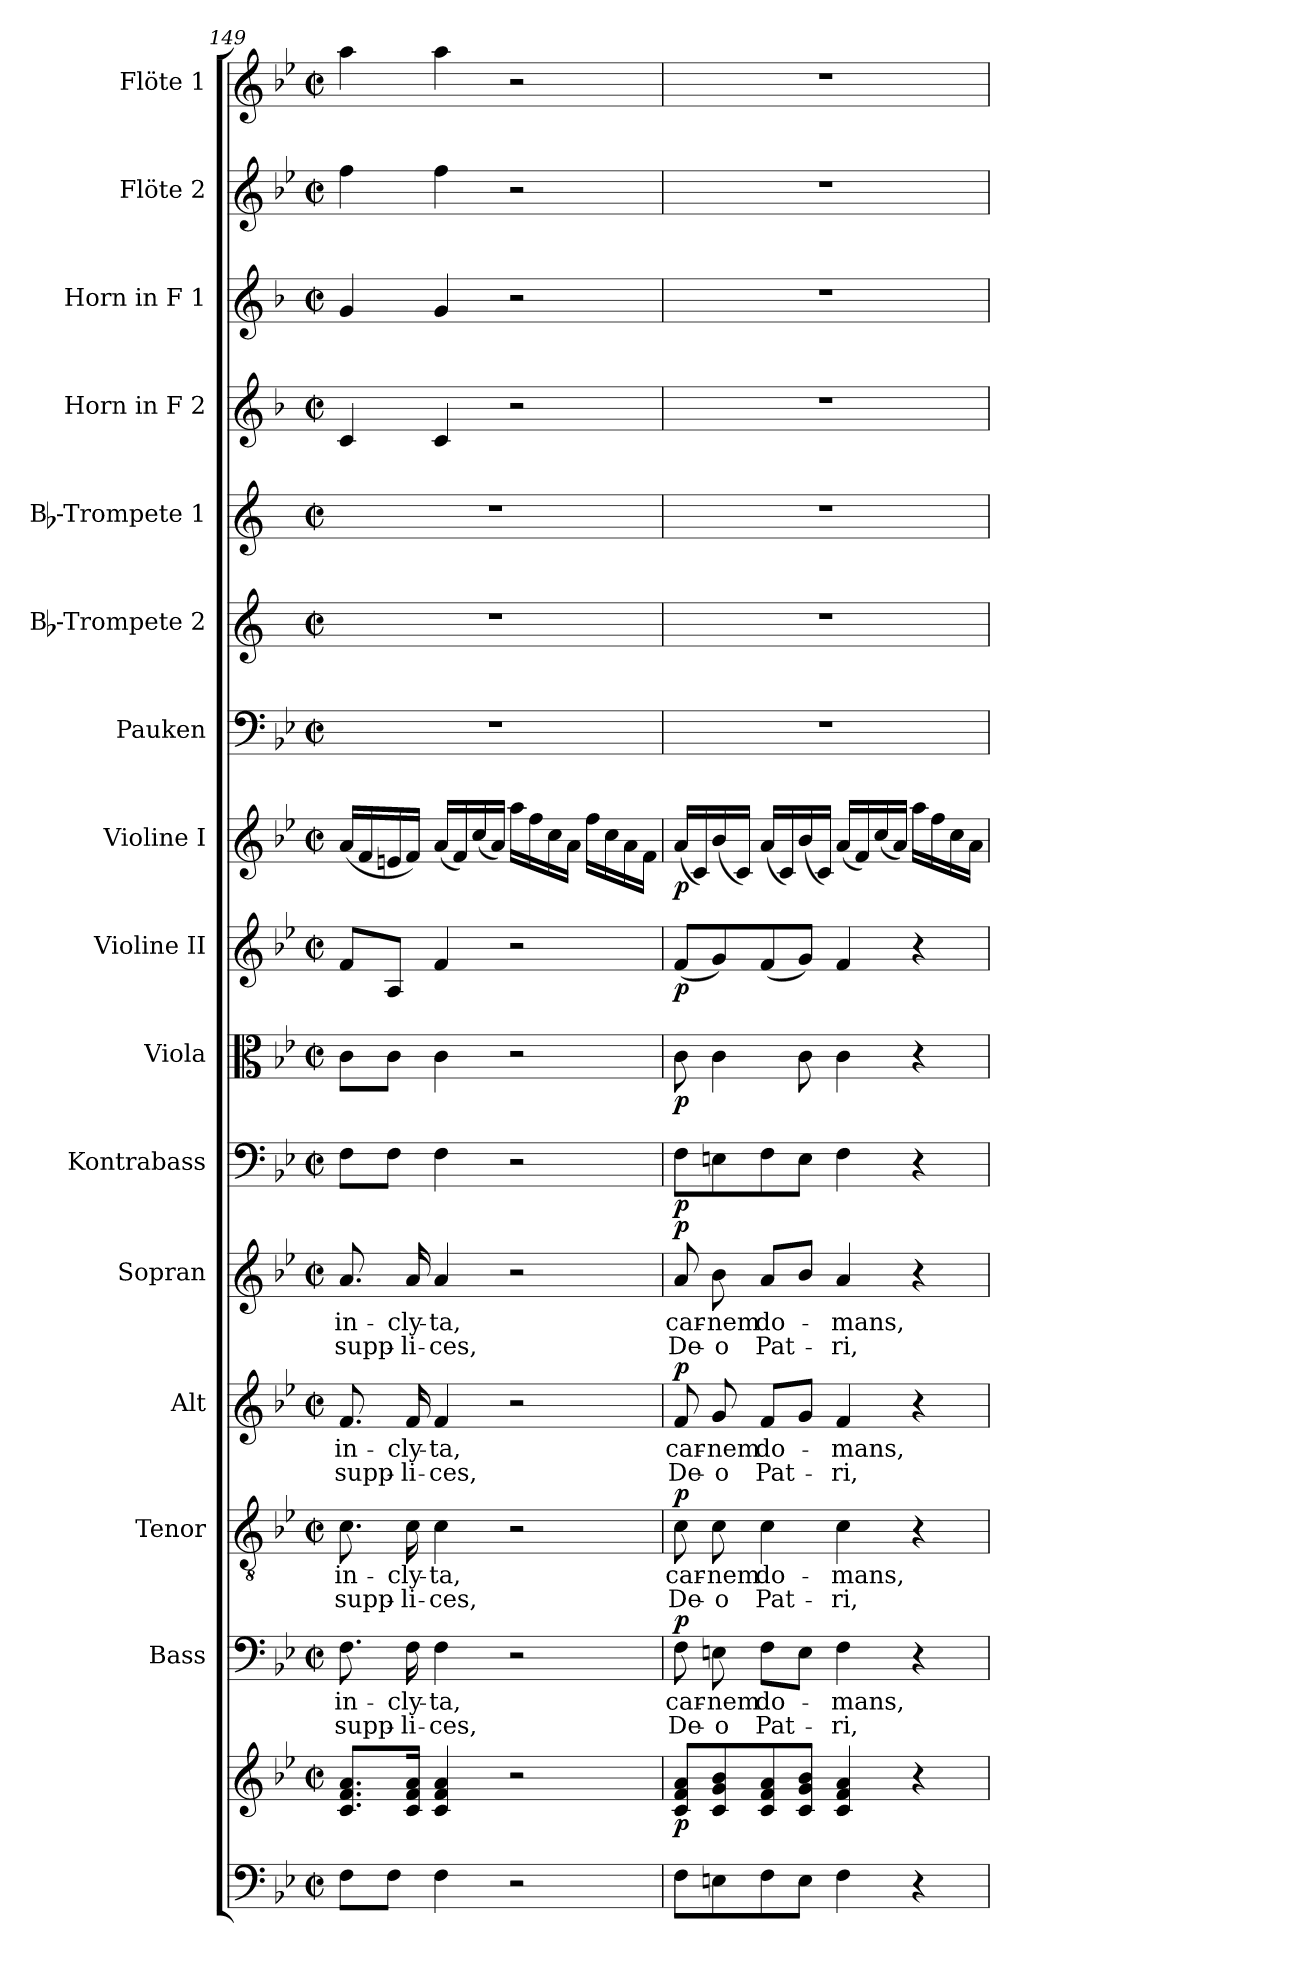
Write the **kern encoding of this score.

**kern	**kern	**dynam	**kern	**text	**text	**dynam	**kern	**text	**text	**dynam	**kern	**text	**text	**dynam	**kern	**text	**text	**dynam	**kern	**dynam	**kern	**dynam	**kern	**dynam	**kern	**dynam	**kern	**kern	**kern	**kern	**kern	**kern	**kern
*part16	*part16	*part16	*part15	*part15	*part15	*part15	*part14	*part14	*part14	*part14	*part13	*part13	*part13	*part13	*part12	*part12	*part12	*part12	*part11	*part11	*part10	*part10	*part9	*part9	*part8	*part8	*part7	*part6	*part5	*part4	*part3	*part2	*part1
*staff17	*staff16	*staff16/17	*staff15	*staff15	*staff15	*staff15	*staff14	*staff14	*staff14	*staff14	*staff13	*staff13	*staff13	*staff13	*staff12	*staff12	*staff12	*staff12	*staff11	*staff11	*staff10	*staff10	*staff9	*staff9	*staff8	*staff8	*staff7	*staff6	*staff5	*staff4	*staff3	*staff2	*staff1
*	*	*	*I"Bass	*	*	*	*I"Tenor	*	*	*	*I"Alt	*	*	*	*I"Sopran	*	*	*	*I"Kontrabass	*	*I"Viola	*	*I"Violine II	*	*I"Violine I	*	*I"Pauken	*I"Bb-Trompete 2	*I"Bb-Trompete 1	*I"Horn in F 2	*I"Horn in F 1	*I"Flöte 2	*I"Flöte 1
*	*	*	*I'B.	*	*	*	*I'T.	*	*	*	*I'A.	*	*	*	*I'S.	*	*	*	*I'Kb.	*	*I'Vla.	*	*I'Vl. II	*	*I'Vl. I	*	*I'Pk.	*I'Bb Trp. 2	*I'Bb Trp. 1	*	*	*I'Fl. 2	*I'Fl. 1
*clefF4	*clefG2	*	*clefF4	*	*	*	*clefGv2	*	*	*	*clefG2	*	*	*	*clefG2	*	*	*	*clefF4	*	*clefC3	*	*clefG2	*	*clefG2	*	*clefF4	*clefG2	*clefG2	*clefG2	*clefG2	*clefG2	*clefG2
*	*	*	*	*	*	*	*	*	*	*	*	*	*	*	*	*	*	*	*ITrd7c12	*	*	*	*	*	*	*	*	*ITrd1c2	*ITrd1c2	*ITrd4c7	*ITrd4c7	*	*
*k[b-e-]	*k[b-e-]	*	*k[b-e-]	*	*	*	*k[b-e-]	*	*	*	*k[b-e-]	*	*	*	*k[b-e-]	*	*	*	*k[b-e-]	*	*k[b-e-]	*	*k[b-e-]	*	*k[b-e-]	*	*k[b-e-]	*k[b-e-]	*k[b-e-]	*k[b-e-]	*k[b-e-]	*k[b-e-]	*k[b-e-]
*B-:	*B-:	*	*B-:	*	*	*	*B-:	*	*	*	*B-:	*	*	*	*B-:	*	*	*	*B-:	*	*B-:	*	*B-:	*	*B-:	*	*B-:	*B-:	*B-:	*B-:	*B-:	*B-:	*B-:
*M2/2	*M2/2	*	*M2/2	*	*	*	*M2/2	*	*	*	*M2/2	*	*	*	*M2/2	*	*	*	*M2/2	*	*M2/2	*	*M2/2	*	*M2/2	*	*M2/2	*M2/2	*M2/2	*M2/2	*M2/2	*M2/2	*M2/2
*met(c|)	*met(c|)	*	*met(c|)	*	*	*	*met(c|)	*	*	*	*met(c|)	*	*	*	*met(c|)	*	*	*	*met(c|)	*	*met(c|)	*	*met(c|)	*	*met(c|)	*	*met(c|)	*met(c|)	*met(c|)	*met(c|)	*met(c|)	*met(c|)	*met(c|)
=149	=149	=149	=149	=149	=149	=149	=149	=149	=149	=149	=149	=149	=149	=149	=149	=149	=149	=149	=149	=149	=149	=149	=149	=149	=149	=149	=149	=149	=149	=149	=149	=149	=149
!	!	!	!	!LO:LY:b	!LO:LY:b	!	!	!LO:LY:b	!LO:LY:b	!	!	!LO:LY:b	!LO:LY:b	!	!	!LO:LY:b	!LO:LY:b	!	!	!	!	!	!	!	!	!	!	!	!	!	!	!	!
8F\L	8.c/ 8.f/ 8.a/L	.	8.F\	in-	supp-	.	8.c\	in-	supp-	.	8.f/	in-	supp-	.	8.a/	in-	supp-	.	8FF\L	.	8c\L	.	8f/L	.	(<16a/LL	.	1r	1r	1r	4F/	4c/	4ff\	4aa\
.	.	.	.	.	.	.	.	.	.	.	.	.	.	.	.	.	.	.	.	.	.	.	.	.	16f/	.	.	.	.	.	.	.	.
8F\J	.	.	.	.	.	.	.	.	.	.	.	.	.	.	.	.	.	.	8FF\J	.	8c\J	.	8A/J	.	16en/	.	.	.	.	.	.	.	.
!	!	!	!	!LO:LY:b	!LO:LY:b	!	!	!LO:LY:b	!LO:LY:b	!	!	!LO:LY:b	!LO:LY:b	!	!	!LO:LY:b	!LO:LY:b	!	!	!	!	!	!	!	!	!	!	!	!	!	!	!	!
.	16c/ 16f/ 16a/Jk	.	16F\	-cly-	-li-	.	16c\	-cly-	-li-	.	16f/	-cly-	-li-	.	16a/	-cly-	-li-	.	.	.	.	.	.	.	16f/JJ)	.	.	.	.	.	.	.	.
!	!	!	!	!LO:LY:b	!LO:LY:b	!	!	!LO:LY:b	!LO:LY:b	!	!	!LO:LY:b	!LO:LY:b	!	!	!LO:LY:b	!LO:LY:b	!	!	!	!	!	!	!	!	!	!	!	!	!	!	!	!
4F\	4c/ 4f/ 4a/	.	4F\	-ta,	-ces,	.	4c\	-ta,	-ces,	.	4f/	-ta,	-ces,	.	4a/	-ta,	-ces,	.	4FF\	.	4c\	.	4f/	.	(<16a/LL	.	.	.	.	4F/	4c/	4ff\	4aa\
.	.	.	.	.	.	.	.	.	.	.	.	.	.	.	.	.	.	.	.	.	.	.	.	.	16f/)	.	.	.	.	.	.	.	.
.	.	.	.	.	.	.	.	.	.	.	.	.	.	.	.	.	.	.	.	.	.	.	.	.	(<16cc/	.	.	.	.	.	.	.	.
.	.	.	.	.	.	.	.	.	.	.	.	.	.	.	.	.	.	.	.	.	.	.	.	.	16a/JJ)	.	.	.	.	.	.	.	.
2r	2r	.	2r	.	.	.	2r	.	.	.	2r	.	.	.	2r	.	.	.	2r	.	2r	.	2r	.	16aa\LL	.	.	.	.	2r	2r	2r	2r
.	.	.	.	.	.	.	.	.	.	.	.	.	.	.	.	.	.	.	.	.	.	.	.	.	16ff\	.	.	.	.	.	.	.	.
.	.	.	.	.	.	.	.	.	.	.	.	.	.	.	.	.	.	.	.	.	.	.	.	.	16cc\	.	.	.	.	.	.	.	.
.	.	.	.	.	.	.	.	.	.	.	.	.	.	.	.	.	.	.	.	.	.	.	.	.	16a\JJ	.	.	.	.	.	.	.	.
.	.	.	.	.	.	.	.	.	.	.	.	.	.	.	.	.	.	.	.	.	.	.	.	.	16ff\LL	.	.	.	.	.	.	.	.
.	.	.	.	.	.	.	.	.	.	.	.	.	.	.	.	.	.	.	.	.	.	.	.	.	16cc\	.	.	.	.	.	.	.	.
.	.	.	.	.	.	.	.	.	.	.	.	.	.	.	.	.	.	.	.	.	.	.	.	.	16a\	.	.	.	.	.	.	.	.
.	.	.	.	.	.	.	.	.	.	.	.	.	.	.	.	.	.	.	.	.	.	.	.	.	16f\JJ	.	.	.	.	.	.	.	.
!!LO:PB:g=z
=150	=150	=150	=150	=150	=150	=150	=150	=150	=150	=150	=150	=150	=150	=150	=150	=150	=150	=150	=150	=150	=150	=150	=150	=150	=150	=150	=150	=150	=150	=150	=150	=150	=150
!	!	!LO:DY:b	!	!LO:LY:b	!LO:LY:b	!LO:DY:a	!	!LO:LY:b	!LO:LY:b	!LO:DY:a	!	!LO:LY:b	!LO:LY:b	!LO:DY:a	!	!LO:LY:b	!LO:LY:b	!LO:DY:a	!	!LO:DY:b	!	!LO:DY:b	!	!LO:DY:b	!	!LO:DY:b	!	!	!	!	!	!	!
8F\L	8c/ 8f/ 8a/L	p	8F\	car-	De-	p	8c\	car-	De-	p	8f/	car-	De-	p	8a/	car-	De-	p	8FF\L	p	8c\	p	(<8f/L	p	(<16a/LL	p	1r	1r	1r	1r	1r	1r	1r
.	.	.	.	.	.	.	.	.	.	.	.	.	.	.	.	.	.	.	.	.	.	.	.	.	16c/)	.	.	.	.	.	.	.	.
!	!	!	!	!LO:LY:b	!LO:LY:b	!	!	!LO:LY:b	!LO:LY:b	!	!	!LO:LY:b	!LO:LY:b	!	!	!LO:LY:b	!LO:LY:b	!	!	!	!	!	!	!	!	!	!	!	!	!	!	!	!
8En\	8c/ 8g/ 8b-/	.	8En\	-nem	-o	.	8c\	-nem	-o	.	8g/	-nem	-o	.	8b-\	-nem	-o	.	8EEn\	.	4c\	.	8g/)	.	(<16b-/	.	.	.	.	.	.	.	.
.	.	.	.	.	.	.	.	.	.	.	.	.	.	.	.	.	.	.	.	.	.	.	.	.	16c/JJ)	.	.	.	.	.	.	.	.
!	!	!	!	!LO:LY:b	!LO:LY:b	!	!	!LO:LY:b	!LO:LY:b	!	!	!LO:LY:b	!LO:LY:b	!	!	!LO:LY:b	!LO:LY:b	!	!	!	!	!	!	!	!	!	!	!	!	!	!	!	!
8F\	8c/ 8f/ 8a/	.	8F\L	do-	Pat-	.	4c\	do-	Pat-	.	8f/L	do-	Pat-	.	8a/L	do-	Pat-	.	8FF\	.	.	.	(<8f/	.	(<16a/LL	.	.	.	.	.	.	.	.
.	.	.	.	.	.	.	.	.	.	.	.	.	.	.	.	.	.	.	.	.	.	.	.	.	16c/)	.	.	.	.	.	.	.	.
8E\J	8c/ 8g/ 8b-/J	.	8E\J	.	.	.	.	.	.	.	8g/J	.	.	.	8b-/J	.	.	.	8EE\J	.	8c\	.	8g/J)	.	(<16b-/	.	.	.	.	.	.	.	.
.	.	.	.	.	.	.	.	.	.	.	.	.	.	.	.	.	.	.	.	.	.	.	.	.	16c/JJ)	.	.	.	.	.	.	.	.
!	!	!	!	!LO:LY:b	!LO:LY:b	!	!	!LO:LY:b	!LO:LY:b	!	!	!LO:LY:b	!LO:LY:b	!	!	!LO:LY:b	!LO:LY:b	!	!	!	!	!	!	!	!	!	!	!	!	!	!	!	!
4F\	4c/ 4f/ 4a/	.	4F\	-mans,	-ri,	.	4c\	-mans,	-ri,	.	4f/	-mans,	-ri,	.	4a/	-mans,	-ri,	.	4FF\	.	4c\	.	4f/	.	(<16a/LL	.	.	.	.	.	.	.	.
.	.	.	.	.	.	.	.	.	.	.	.	.	.	.	.	.	.	.	.	.	.	.	.	.	16f/)	.	.	.	.	.	.	.	.
.	.	.	.	.	.	.	.	.	.	.	.	.	.	.	.	.	.	.	.	.	.	.	.	.	(<16cc/	.	.	.	.	.	.	.	.
.	.	.	.	.	.	.	.	.	.	.	.	.	.	.	.	.	.	.	.	.	.	.	.	.	16a/JJ)	.	.	.	.	.	.	.	.
4r	4r	.	4r	.	.	.	4r	.	.	.	4r	.	.	.	4r	.	.	.	4r	.	4r	.	4r	.	16aa\LL	.	.	.	.	.	.	.	.
.	.	.	.	.	.	.	.	.	.	.	.	.	.	.	.	.	.	.	.	.	.	.	.	.	16ff\	.	.	.	.	.	.	.	.
.	.	.	.	.	.	.	.	.	.	.	.	.	.	.	.	.	.	.	.	.	.	.	.	.	16cc\	.	.	.	.	.	.	.	.
.	.	.	.	.	.	.	.	.	.	.	.	.	.	.	.	.	.	.	.	.	.	.	.	.	16a\JJ	.	.	.	.	.	.	.	.
=	=	=	=	=	=	=	=	=	=	=	=	=	=	=	=	=	=	=	=	=	=	=	=	=	=	=	=	=	=	=	=	=	=
*-	*-	*-	*-	*-	*-	*-	*-	*-	*-	*-	*-	*-	*-	*-	*-	*-	*-	*-	*-	*-	*-	*-	*-	*-	*-	*-	*-	*-	*-	*-	*-	*-	*-
